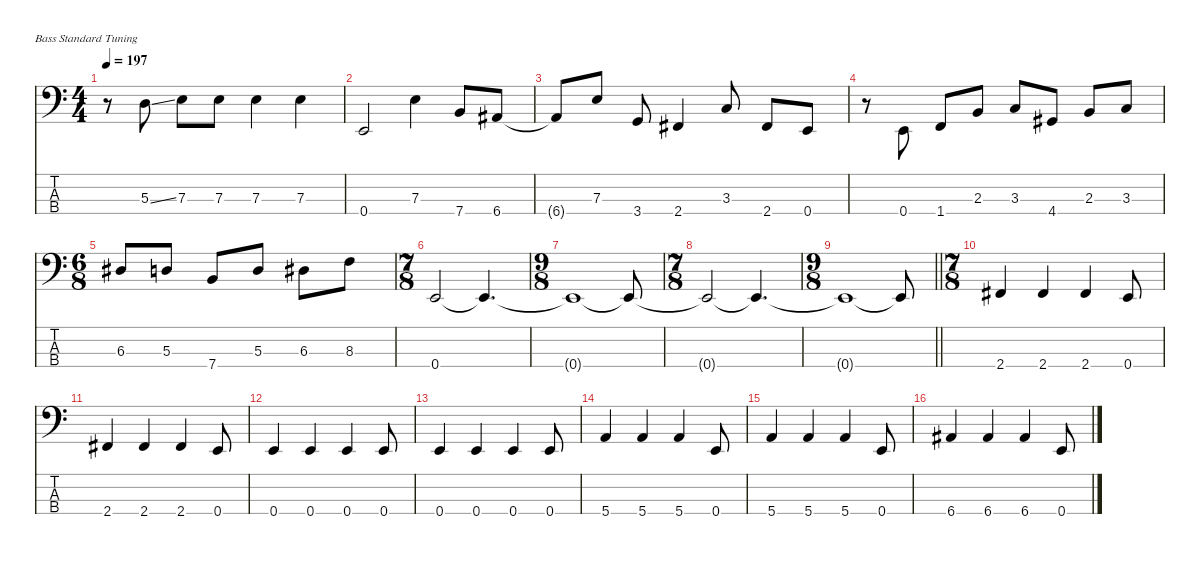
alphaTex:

\defaultSystemsLayout 4
\hideDynamics
\bracketExtendMode nobrackets
\singleTrackTrackNamePolicy hidden
\multiTrackTrackNamePolicy hidden
\firstSystemTrackNameMode fullname
\firstSystemTrackNameOrientation horizontal
\otherSystemsTrackNameOrientation horizontal
\track ("Bass" "el.bs.") {defaultSystemsLayout 4 instrument electricbassfinger}
\staff {score tabs}
\tuning (G2 D2 A1 E1)
\ts (4 4)
\tempo 197
\clef f4
\ks c
r.8{dy f beam Down} 5.3{ss}.8{beam Down} 7.3.8{beam Down} 7.3.8{beam Down} 7.3.4{beam Down} 7.3.4{beam Down} |
0.4.2{beam Up} 7.3.4{beam Down} 7.4.8{beam Up} 6.4{acc #}.8{beam Up} |
6.4{t acc #}.8{beam Up} 7.3.8{beam Up} 3.4.8{beam Up} 2.4{acc #}.4{beam Up} 3.3.8{beam Up} 2.4{acc #}.8{beam Up} 0.4.8{beam Up} |
r.8{beam Down} 0.4.8{beam Up} 1.4.8{beam Up} 2.3.8{beam Up} 3.3.8{beam Up} 4.4{acc #}.8{beam Up} 2.3.8{beam Up} 3.3.8{beam Up} |
\ts (6 8)
\beaming (8 2 2 3)
6.3{acc #}.8{beam Up} 5.3.8{beam Up} 7.4.8{beam Up} 5.3.8{beam Up} 6.3{acc #}.8{beam Down} 8.3.8{beam Down} |
\ts (7 8)
\beaming (8 2 2 3)
0.4.2{beam Up} 0.4{t}.4{d beam Up} |
\ts (9 8)
\beaming (8 2 2 3)
0.4{t}.1{beam Up} 0.4{t}.8{beam Up} |
\ts (7 8)
\beaming (8 2 2 3)
0.4{t}.2{beam Up} 0.4{t}.4{d beam Up} |
\ts (9 8)
\beaming (8 2 2 3)
\barLineRight lightlight
0.4{t}.1{beam Up} 0.4{t}.8{beam Up} |
\ts (7 8)
\beaming (8 2 2 3)
2.4{acc #}.4{beam Up} 2.4{acc #}.4{beam Up} 2.4{acc #}.4{beam Up} 0.4.8{beam Up} |
2.4{acc #}.4{beam Up} 2.4{acc #}.4{beam Up} 2.4{acc #}.4{beam Up} 0.4.8{beam Up} |
0.4.4{beam Up} 0.4.4{beam Up} 0.4.4{beam Up} 0.4.8{beam Up} |
0.4.4{beam Up} 0.4.4{beam Up} 0.4.4{beam Up} 0.4.8{beam Up} |
5.4.4{beam Up} 5.4.4{beam Up} 5.4.4{beam Up} 0.4.8{beam Up} |
5.4.4{beam Up} 5.4.4{beam Up} 5.4.4{beam Up} 0.4.8{beam Up} |
6.4{acc #}.4{beam Up} 6.4{acc #}.4{beam Up} 6.4{acc #}.4{beam Up} 0.4.8{beam Up}
